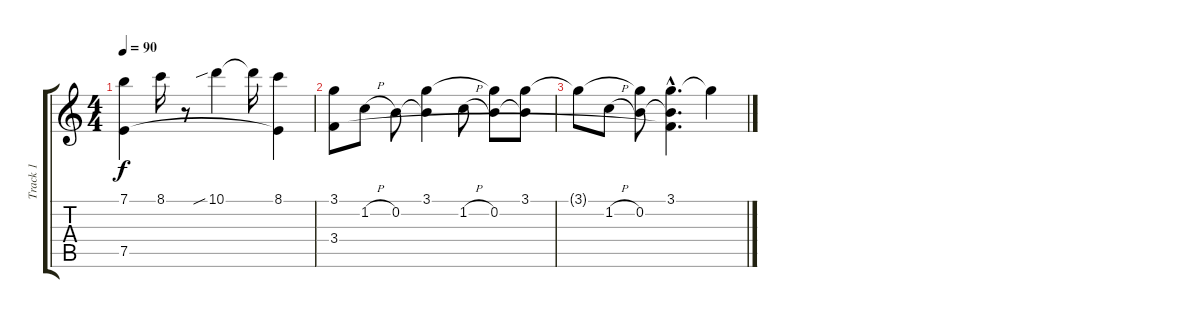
\track ("Track 1" "Track 1") {instrument acousticguitarnylon}
\staff {score tabs}
\tuning (E4 B3 G3 D3 A2 E2) {hide}
\ts (4 4)
\tempo 90
\clef g2
\ks c
(7.1 7.5).4{dy f} 8.1.16 r.8 10.1{sib}.4 10.1{t}.16 (8.1 7.5{t}).4 |
(3.1 3.4).8 1.2{h}.8 0.2.8 (3.1 0.2{t}).4 1.2{h}.8 (3.1{t} 0.2).8 (3.1 0.2{t}).8 |
3.1{t}.8 1.2{h}.8 (3.1{t} 0.2).8 (3.1{hac} 0.2{hac t} 3.4{hac t}).4{d} 3.1{t}.4
